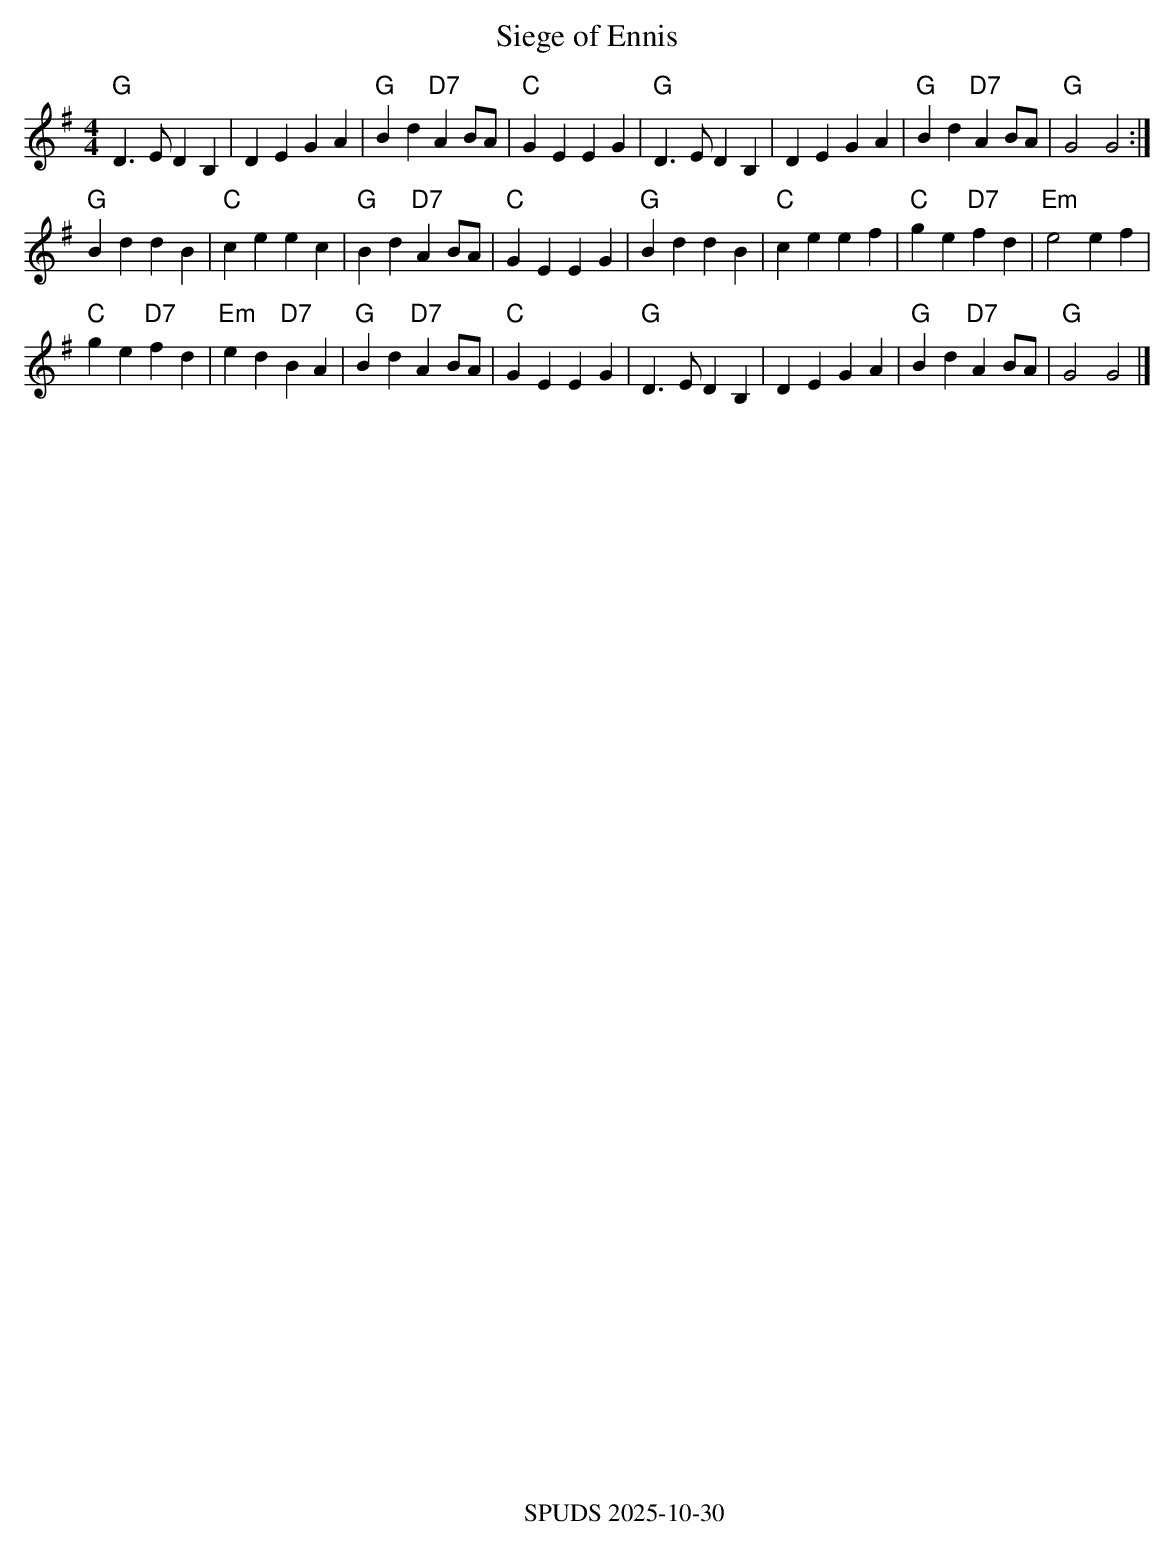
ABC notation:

X:1
T:Siege of Ennis
M:4/4
L:1/8
K:G
"G"D3ED2B,2|D2E2G2A2|"G"B2d2"D7"A2BA|"C"G2E2 E2G2|\
"G"D3ED2B,2|D2E2G2A2|"G"B2d2"D7"A2BA|"G"G4G4:|
"G"B2d2d2B2|"C"c2e2e2c2|"G"B2d2 "D7"A2BA|"C"G2E2 E2G2|\
"G"B2d2d2B2|"C"c2e2e2f2|"C"g2e2"D7"f2d2|"Em"e4e2f2|
"C"g2e2 "D7"f2d2|"Em"e2d2 "D7"B2A2|"G"B2d2 "D7"A2BA|"C"G2E2E2G2|\
"G"D3ED2B,2|D2E2G2A2|"G"B2d2"D7"A2BA|"G"G4G4|]
